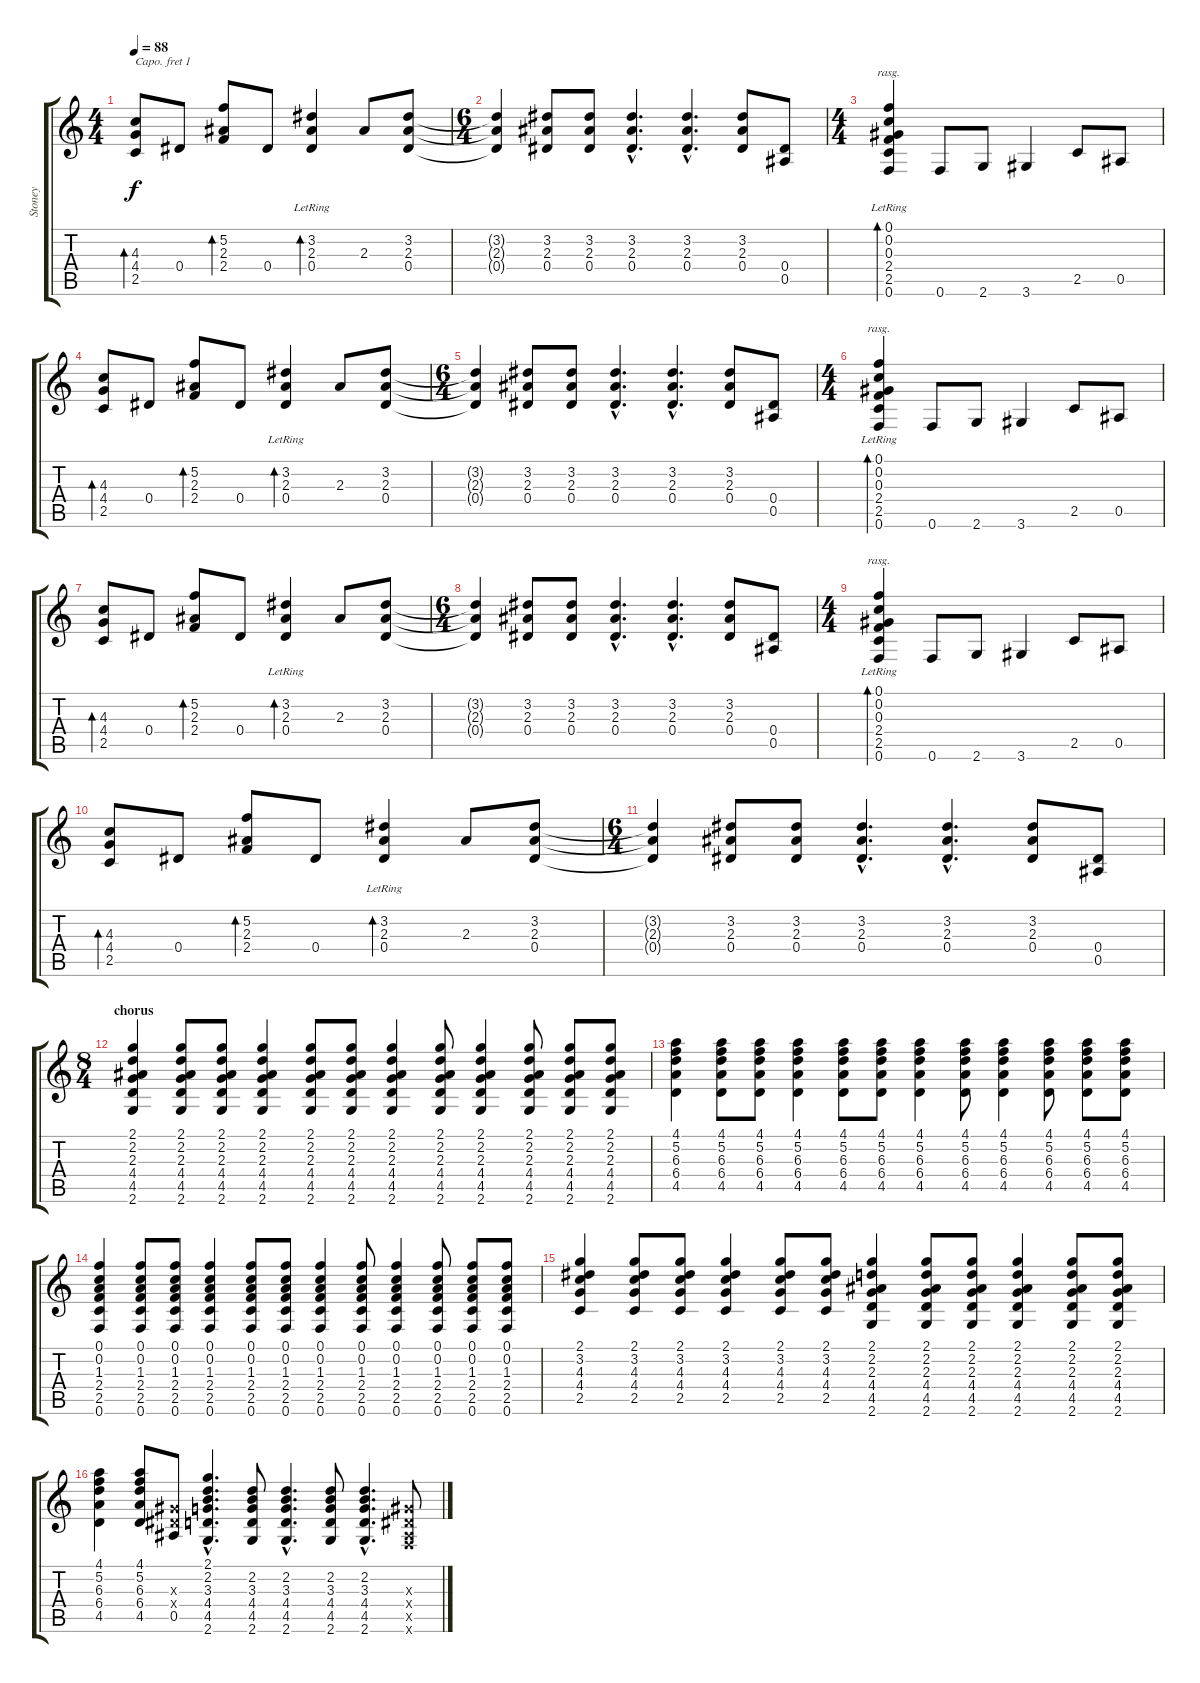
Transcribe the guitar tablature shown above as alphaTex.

\track ("Stoney" "Stoney") {instrument acousticguitarnylon}
\staff {score tabs}
\capo 1
\tuning (E4 B3 G3 D3 A2 E2) {hide}
\ts (4 4)
\tempo 88
\clef g2
\ks c
(4.3 4.4 2.5).8{bd 120 dy f} 0.4.8 (5.2 2.3 2.4).8{bd 120} 0.4.8 (3.2{lr} 2.3 0.4{lr}).4{bd 120} 2.3.8 (3.2 2.3 0.4).8 |
\ts (6 4)
(3.2{t} 2.3{t} 0.4{t}).4 (3.2 2.3 0.4).8 (3.2 2.3 0.4).8 (3.2{hac} 2.3{hac} 0.4{hac}).4{d} (3.2{hac} 2.3{hac} 0.4{hac}).4{d} (3.2 2.3 0.4).8 (0.4 0.5).8 |
\ts (4 4)
(0.1{lr} 0.2{lr} 0.3{lr} 2.4 2.5 0.6).4{bd 120 rasg ii} 0.6.8 2.6.8 3.6.4 2.5.8 0.5.8 |
(4.3 4.4 2.5).8{bd 120} 0.4.8 (5.2 2.3 2.4).8{bd 120} 0.4.8 (3.2{lr} 2.3 0.4{lr}).4{bd 120} 2.3.8 (3.2 2.3 0.4).8 |
\ts (6 4)
(3.2{t} 2.3{t} 0.4{t}).4 (3.2 2.3 0.4).8 (3.2 2.3 0.4).8 (3.2{hac} 2.3{hac} 0.4{hac}).4{d} (3.2{hac} 2.3{hac} 0.4{hac}).4{d} (3.2 2.3 0.4).8 (0.4 0.5).8 |
\ts (4 4)
(0.1{lr} 0.2{lr} 0.3{lr} 2.4 2.5 0.6).4{bd 120 rasg ii} 0.6.8 2.6.8 3.6.4 2.5.8 0.5.8 |
(4.3 4.4 2.5).8{bd 120} 0.4.8 (5.2 2.3 2.4).8{bd 120} 0.4.8 (3.2{lr} 2.3 0.4{lr}).4{bd 120} 2.3.8 (3.2 2.3 0.4).8 |
\ts (6 4)
(3.2{t} 2.3{t} 0.4{t}).4 (3.2 2.3 0.4).8 (3.2 2.3 0.4).8 (3.2{hac} 2.3{hac} 0.4{hac}).4{d} (3.2{hac} 2.3{hac} 0.4{hac}).4{d} (3.2 2.3 0.4).8 (0.4 0.5).8 |
\ts (4 4)
(0.1{lr} 0.2{lr} 0.3{lr} 2.4 2.5 0.6).4{bd 120 rasg ii} 0.6.8 2.6.8 3.6.4 2.5.8 0.5.8 |
(4.3 4.4 2.5).8{bd 120} 0.4.8 (5.2 2.3 2.4).8{bd 120} 0.4.8 (3.2{lr} 2.3 0.4{lr}).4{bd 120} 2.3.8 (3.2 2.3 0.4).8 |
\ts (6 4)
(3.2{t} 2.3{t} 0.4{t}).4 (3.2 2.3 0.4).8 (3.2 2.3 0.4).8 (3.2{hac} 2.3{hac} 0.4{hac}).4{d} (3.2{hac} 2.3{hac} 0.4{hac}).4{d} (3.2 2.3 0.4).8 (0.4 0.5).8 |
\ts (8 4)
\section ("" "chorus")
(2.1 2.2 2.3 4.4 4.5 2.6).4 (2.1 2.2 2.3 4.4 4.5 2.6).8 (2.1 2.2 2.3 4.4 4.5 2.6).8 (2.1 2.2 2.3 4.4 4.5 2.6).4 (2.1 2.2 2.3 4.4 4.5 2.6).8 (2.1 2.2 2.3 4.4 4.5 2.6).8 (2.1 2.2 2.3 4.4 4.5 2.6).4 (2.1 2.2 2.3 4.4 4.5 2.6).8 (2.1 2.2 2.3 4.4 4.5 2.6).4 (2.1 2.2 2.3 4.4 4.5 2.6).8 (2.1 2.2 2.3 4.4 4.5 2.6).8 (2.1 2.2 2.3 4.4 4.5 2.6).8 |
(4.1 5.2 6.3 6.4 4.5).4 (4.1 5.2 6.3 6.4 4.5).8 (4.1 5.2 6.3 6.4 4.5).8 (4.1 5.2 6.3 6.4 4.5).4 (4.1 5.2 6.3 6.4 4.5).8 (4.1 5.2 6.3 6.4 4.5).8 (4.1 5.2 6.3 6.4 4.5).4 (4.1 5.2 6.3 6.4 4.5).8 (4.1 5.2 6.3 6.4 4.5).4 (4.1 5.2 6.3 6.4 4.5).8 (4.1 5.2 6.3 6.4 4.5).8 (4.1 5.2 6.3 6.4 4.5).8 |
(0.1 0.2 1.3 2.4 2.5 0.6).4 (0.1 0.2 1.3 2.4 2.5 0.6).8 (0.1 0.2 1.3 2.4 2.5 0.6).8 (0.1 0.2 1.3 2.4 2.5 0.6).4 (0.1 0.2 1.3 2.4 2.5 0.6).8 (0.1 0.2 1.3 2.4 2.5 0.6).8 (0.1 0.2 1.3 2.4 2.5 0.6).4 (0.1 0.2 1.3 2.4 2.5 0.6).8 (0.1 0.2 1.3 2.4 2.5 0.6).4 (0.1 0.2 1.3 2.4 2.5 0.6).8 (0.1 0.2 1.3 2.4 2.5 0.6).8 (0.1 0.2 1.3 2.4 2.5 0.6).8 |
(2.1 3.2 4.3 4.4 2.5).4 (2.1 3.2 4.3 4.4 2.5).8 (2.1 3.2 4.3 4.4 2.5).8 (2.1 3.2 4.3 4.4 2.5).4 (2.1 3.2 4.3 4.4 2.5).8 (2.1 3.2 4.3 4.4 2.5).8 (2.1 2.2 2.3 4.4 4.5 2.6).4 (2.1 2.2 2.3 4.4 4.5 2.6).8 (2.1 2.2 2.3 4.4 4.5 2.6).8 (2.1 2.2 2.3 4.4 4.5 2.6).4 (2.1 2.2 2.3 4.4 4.5 2.6).8 (2.1 2.2 2.3 4.4 4.5 2.6).8 |
(4.1 5.2 6.3 6.4 4.5).4 (4.1 5.2 6.3 6.4 4.5).8 (0.3{x} 0.4{x} 0.5).8 (2.1{hac} 2.2{hac} 3.3{hac} 4.4{hac} 4.5{hac} 2.6{hac}).4{d} (2.2 3.3 4.4 4.5 2.6).8 (2.2{hac} 3.3{hac} 4.4{hac} 4.5{hac} 2.6{hac}).4{d} (2.2 3.3 4.4 4.5 2.6).8 (2.2{hac} 3.3{hac} 4.4{hac} 4.5{hac} 2.6{hac}).4{d} (0.3{x} 0.4{x} 0.5{x} 0.6{x}).8
